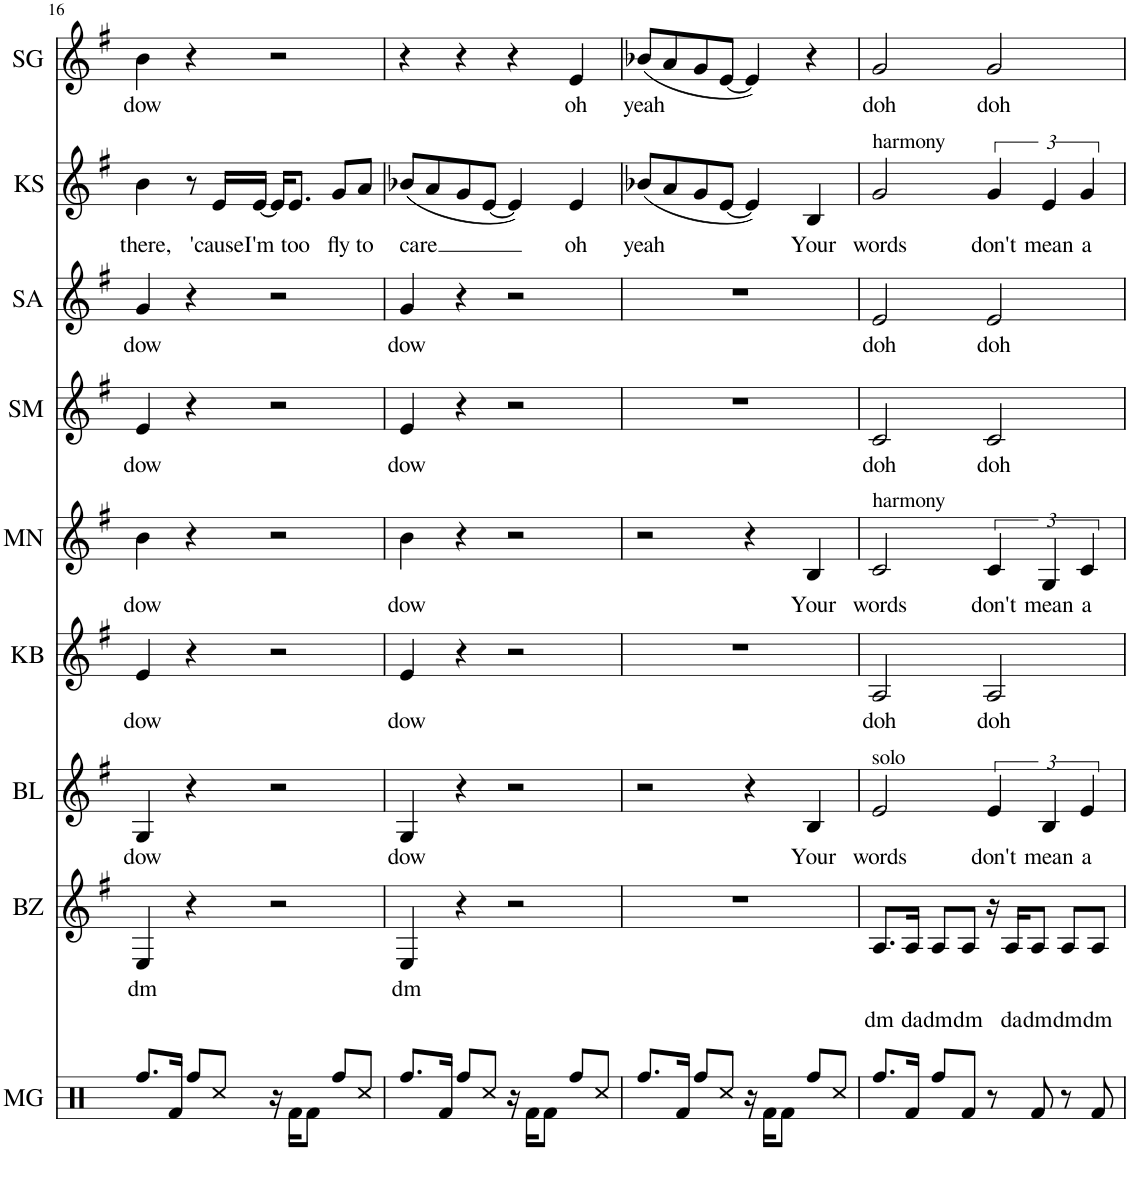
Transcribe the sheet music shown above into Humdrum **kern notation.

**kern	**kern	**text	**kern	**text	**kern	**text	**kern	**text	**kern	**text	**kern	**text	**kern	**text	**kern	**text
*part9	*part8	*part8	*part7	*part7	*part6	*part6	*part5	*part5	*part4	*part4	*part3	*part3	*part2	*part2	*part1	*part1
*staff9	*staff8	*staff8	*staff7	*staff7	*staff6	*staff6	*staff5	*staff5	*staff4	*staff4	*staff3	*staff3	*staff2	*staff2	*staff1	*staff1
*I"Melissa	*I"Batya	*	*I"Becca	*	*I"Kineret	*	*I"Michal	*	*I"Stephanie	*	*I"Sloane	*	*I"Katie	*	*I"Shaalini	*
*	*	*	*	*	*	*	*	*	*	*	*I'SA	*	*	*	*	*
!!LO:PB:g=z
*clefX	*clefG2	*	*clefG2	*	*clefG2	*	*clefG2	*	*clefG2	*	*clefG2	*	*clefG2	*	*clefG2	*
*k[]	*k[f#]	*	*k[f#]	*	*k[f#]	*	*k[f#]	*	*k[f#]	*	*k[f#]	*	*k[f#]	*	*k[f#]	*
*M4/4	*M4/4	*	*M4/4	*	*M4/4	*	*M4/4	*	*M4/4	*	*M4/4	*	*M4/4	*	*M4/4	*
=16	=16	=16	=16	=16	=16	=16	=16	=16	=16	=16	=16	=16	=16	=16	=16	=16
!	!	!LO:LY:b	!	!LO:LY:b	!	!LO:LY:b	!	!LO:LY:b	!	!LO:LY:b	!	!LO:LY:b	!	!LO:LY:b	!	!LO:LY:b
8.Rff/L	4E/	dm	4G/	dow	4e/	dow	4b\	dow	4e/	dow	4g/	dow	4b\	there,	4b\	dow
16Rf/Jk	.	.	.	.	.	.	.	.	.	.	.	.	.	.	.	.
8Rff/L	4r	.	4r	.	4r	.	4r	.	4r	.	4r	.	8r	.	4r	.
!	!	!	!	!	!	!	!	!	!	!	!	!	!	!LO:LY:b	!	!
8Rcc/J	.	.	.	.	.	.	.	.	.	.	.	.	16e/LL	'cause	.	.
!	!	!	!	!	!	!	!	!	!	!	!	!	!	!LO:LY:b	!	!
.	.	.	.	.	.	.	.	.	.	.	.	.	[16e/JJ	I'm	.	.
16r	2r	.	2r	.	2r	.	2r	.	2r	.	2r	.	16e/KL]	.	2r	.
!	!	!	!	!	!	!	!	!	!	!	!	!	!	!LO:LY:b	!	!
16Rf\KL	.	.	.	.	.	.	.	.	.	.	.	.	8.e/J	too	.	.
8Rf\J	.	.	.	.	.	.	.	.	.	.	.	.	.	.	.	.
!	!	!	!	!	!	!	!	!	!	!	!	!	!	!LO:LY:b	!	!
8Rff/L	.	.	.	.	.	.	.	.	.	.	.	.	8g/L	fly	.	.
!	!	!	!	!	!	!	!	!	!	!	!	!	!	!LO:LY:b	!	!
8Rcc/J	.	.	.	.	.	.	.	.	.	.	.	.	8a/J	to	.	.
=17	=17	=17	=17	=17	=17	=17	=17	=17	=17	=17	=17	=17	=17	=17	=17	=17
!	!	!LO:LY:b	!	!LO:LY:b	!	!LO:LY:b	!	!LO:LY:b	!	!LO:LY:b	!	!LO:LY:b	!	!LO:LY:b	!	!
8.Rff/L	4E/	dm	4G/	dow	4e/	dow	4b\	dow	4e/	dow	4g/	dow	(8b-X/L	care	4r	.
.	.	.	.	.	.	.	.	.	.	.	.	.	8a/	.	.	.
16Rf/Jk	.	.	.	.	.	.	.	.	.	.	.	.	.	.	.	.
8Rff/L	4r	.	4r	.	4r	.	4r	.	4r	.	4r	.	8g/	.	4r	.
8Rcc/J	.	.	.	.	.	.	.	.	.	.	.	.	[8e/J	.	.	.
16r	2r	.	2r	.	2r	.	2r	.	2r	.	2r	.	4e/])	.	4r	.
16Rf\KL	.	.	.	.	.	.	.	.	.	.	.	.	.	.	.	.
8Rf\J	.	.	.	.	.	.	.	.	.	.	.	.	.	.	.	.
!	!	!	!	!	!	!	!	!	!	!	!	!	!	!LO:LY:b	!	!LO:LY:b
8Rff/L	.	.	.	.	.	.	.	.	.	.	.	.	4e/	oh	4e/	oh
8Rcc/J	.	.	.	.	.	.	.	.	.	.	.	.	.	.	.	.
=18	=18	=18	=18	=18	=18	=18	=18	=18	=18	=18	=18	=18	=18	=18	=18	=18
!	!	!	!	!	!	!	!	!	!	!	!	!	!	!LO:LY:b	!	!LO:LY:b
8.Rff/L	1r	.	2r	.	1r	.	2r	.	1r	.	1r	.	(8b-X/L	yeah	(8b-X/L	yeah
.	.	.	.	.	.	.	.	.	.	.	.	.	8a/	.	8a/	.
16Rf/Jk	.	.	.	.	.	.	.	.	.	.	.	.	.	.	.	.
8Rff/L	.	.	.	.	.	.	.	.	.	.	.	.	8g/	.	8g/	.
8Rcc/J	.	.	.	.	.	.	.	.	.	.	.	.	[8e/J	.	[8e/J	.
16r	.	.	4r	.	.	.	4r	.	.	.	.	.	4e/])	.	4e/])	.
16Rf\KL	.	.	.	.	.	.	.	.	.	.	.	.	.	.	.	.
8Rf\J	.	.	.	.	.	.	.	.	.	.	.	.	.	.	.	.
!	!	!	!	!LO:LY:b	!	!	!	!LO:LY:b	!	!	!	!	!	!LO:LY:b	!	!
8Rff/L	.	.	4B/	Your	.	.	4B/	Your	.	.	.	.	4B/	Your	4r	.
8Rcc/J	.	.	.	.	.	.	.	.	.	.	.	.	.	.	.	.
=19	=19	=19	=19	=19	=19	=19	=19	=19	=19	=19	=19	=19	=19	=19	=19	=19
!	!	!	!	!	!	!	!	!	!	!	!	!	!LO:TX:a:t=harmony	!	!	!
!	!	!	!	!	!	!	!LO:TX:a:t=harmony	!	!	!	!	!	!	!	!	!
!	!	!	!LO:TX:a:t=solo	!	!	!	!	!	!	!	!	!	!	!	!	!
!	!	!LO:LY:b	!	!LO:LY:b	!	!LO:LY:b	!	!LO:LY:b	!	!LO:LY:b	!	!LO:LY:b	!	!LO:LY:b	!	!LO:LY:b
8.Rff/L	8.A/L	dm	2e/	words	2A/	doh	2c/	words	2c/	doh	2e/	doh	2g/	words	2g/	doh
!	!	!LO:LY:b	!	!	!	!	!	!	!	!	!	!	!	!	!	!
16Rf/Jk	16A/Jk	da	.	.	.	.	.	.	.	.	.	.	.	.	.	.
!	!	!LO:LY:b	!	!	!	!	!	!	!	!	!	!	!	!	!	!
8Rff/L	8A/L	dm	.	.	.	.	.	.	.	.	.	.	.	.	.	.
!	!	!LO:LY:b	!	!	!	!	!	!	!	!	!	!	!	!	!	!
8Rf/J	8A/J	dm	.	.	.	.	.	.	.	.	.	.	.	.	.	.
!	!	!	!	!LO:LY:b	!	!LO:LY:b	!	!LO:LY:b	!	!LO:LY:b	!	!LO:LY:b	!	!LO:LY:b	!	!LO:LY:b
8r	16r	.	6e/	don't	2A/	doh	6c/	don't	2c/	doh	2e/	doh	6g/	don't	2g/	doh
!	!	!LO:LY:b	!	!	!	!	!	!	!	!	!	!	!	!	!	!
.	16A/KL	da	.	.	.	.	.	.	.	.	.	.	.	.	.	.
!	!	!LO:LY:b	!	!	!	!	!	!	!	!	!	!	!	!	!	!
8Rf/	8A/J	dm	.	.	.	.	.	.	.	.	.	.	.	.	.	.
!	!	!	!	!LO:LY:b	!	!	!	!LO:LY:b	!	!	!	!	!	!LO:LY:b	!	!
.	.	.	6B/	mean	.	.	6G/	mean	.	.	.	.	6e/	mean	.	.
!	!	!LO:LY:b	!	!	!	!	!	!	!	!	!	!	!	!	!	!
8r	8A/L	dm	.	.	.	.	.	.	.	.	.	.	.	.	.	.
!	!	!	!	!LO:LY:b	!	!	!	!LO:LY:b	!	!	!	!	!	!LO:LY:b	!	!
.	.	.	6e/	a	.	.	6c/	a	.	.	.	.	6g/	a	.	.
!	!	!LO:LY:b	!	!	!	!	!	!	!	!	!	!	!	!	!	!
8Rf/	8A/J	dm	.	.	.	.	.	.	.	.	.	.	.	.	.	.
=	=	=	=	=	=	=	=	=	=	=	=	=	=	=	=	=
*-	*-	*-	*-	*-	*-	*-	*-	*-	*-	*-	*-	*-	*-	*-	*-	*-
